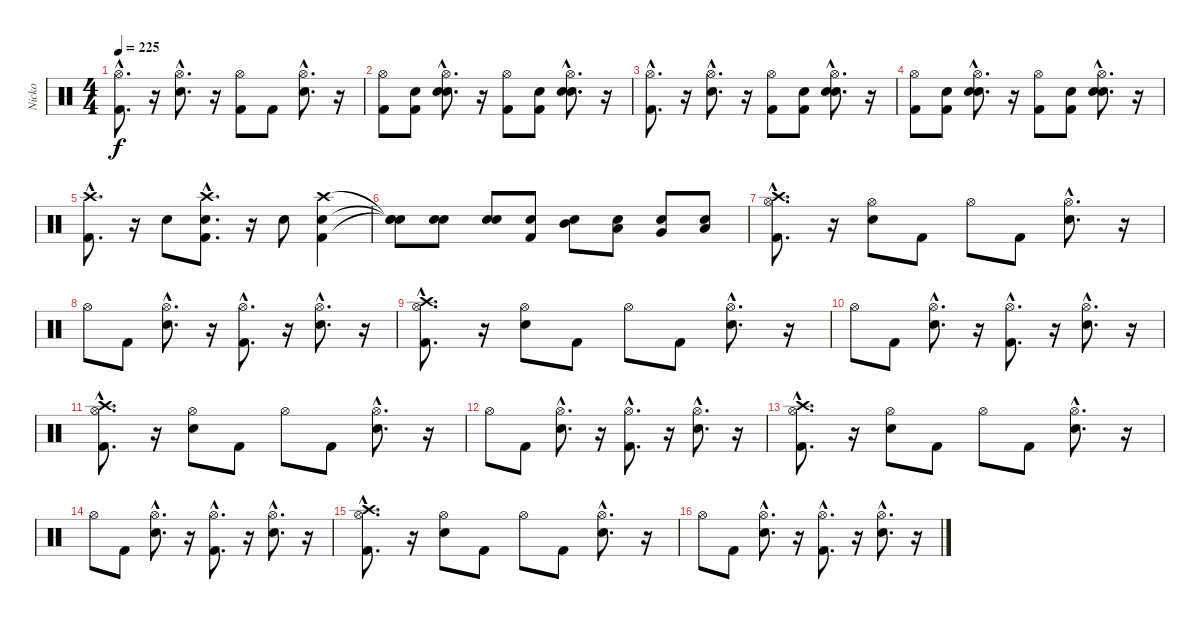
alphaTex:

\track ("Nicko" "Nicko") {instrument percussion}
\staff {score}
\articulation defaults
\ts (4 4)
\tempo 225
\clef neutral
\ks c
("Kick (hit) 2"{hac} "Hi-Hat (open)"{hac}).8{d dy f} r.16 ("Snare (hit) 2"{hac} "Hi-Hat (open)"{hac}).8{d} r.16 ("Kick (hit) 2" "Hi-Hat (open)").8 "Kick (hit) 2".8 ("Snare (hit) 2"{hac} "Hi-Hat (open)"{hac}).8{d} r.16 |
("Kick (hit) 2" "Hi-Hat (open)").8 ("Snare (hit)" "Kick (hit) 2").8 ("Snare (hit)"{hac} "Snare (hit) 2"{hac} "Hi-Hat (open)"{hac}).8{d} r.16 ("Kick (hit) 2" "Hi-Hat (open)").8 ("Snare (hit)" "Kick (hit) 2").8 ("Snare (hit)"{hac} "Snare (hit) 2"{hac} "Hi-Hat (open)"{hac}).8{d} r.16 |
("Kick (hit) 2"{hac} "Hi-Hat (open)"{hac}).8{d} r.16 ("Snare (hit) 2"{hac} "Hi-Hat (open)"{hac}).8{d} r.16 ("Kick (hit) 2" "Hi-Hat (open)").8 ("Snare (hit)" "Kick (hit) 2").8 ("Snare (hit)"{hac} "Snare (hit) 2"{hac} "Hi-Hat (open)"{hac}).8{d} r.16 |
("Kick (hit) 2" "Hi-Hat (open)").8 ("Snare (hit)" "Kick (hit) 2").8 ("Snare (hit)"{hac} "Snare (hit) 2"{hac} "Hi-Hat (open)"{hac}).8{d} r.16 ("Kick (hit) 2" "Hi-Hat (open)").8 ("Snare (hit)" "Kick (hit) 2").8 ("Snare (hit)"{hac} "Snare (hit) 2"{hac} "Hi-Hat (open)"{hac}).8{d} r.16 |
("Kick (hit) 2"{hac} "Crash high (hit)"{hac}).8{d} r.16 "Snare (hit) 2".8 ("Snare (hit)"{hac} "Kick (hit) 2"{hac} "Crash high (hit)"{hac}).8{d} r.16 "Snare (hit) 2".8 ("Snare (hit)" "Kick (hit) 2" "Crash high (hit)").4 |
("Snare (hit)"{t} "Snare (hit)"{t} "Snare (hit)"{t}).8 ("Snare (hit)" "Snare (hit) 2").8 ("Snare (hit)" "Snare (hit) 2").8 ("Snare (hit)" "Kick (hit) 2").8 ("Snare (hit)" "Mid Tom (hit)").8 ("Snare (hit)" "Low Tom (hit)").8 ("Snare (hit)" "Very Low Tom (hit)").8 ("Snare (hit)" "Low Floor Tom (hit)").8 |
("Kick (hit) 2"{hac} "Hi-Hat (open)"{hac} "Crash high (hit)"{hac}).8{d} r.16 ("Snare (hit) 2" "Hi-Hat (open)").8 "Kick (hit) 2".8 "Hi-Hat (open)".8 "Kick (hit) 2".8 ("Snare (hit) 2"{hac} "Hi-Hat (open)"{hac}).8{d} r.16 |
"Hi-Hat (open)".8 "Kick (hit) 2".8 ("Snare (hit) 2"{hac} "Hi-Hat (open)"{hac}).8{d} r.16 ("Kick (hit) 2"{hac} "Hi-Hat (open)"{hac}).8{d} r.16 ("Snare (hit) 2"{hac} "Hi-Hat (open)"{hac}).8{d} r.16 |
("Kick (hit) 2"{hac} "Hi-Hat (open)"{hac} "Crash high (hit)"{hac}).8{d} r.16 ("Snare (hit) 2" "Hi-Hat (open)").8 "Kick (hit) 2".8 "Hi-Hat (open)".8 "Kick (hit) 2".8 ("Snare (hit) 2"{hac} "Hi-Hat (open)"{hac}).8{d} r.16 |
"Hi-Hat (open)".8 "Kick (hit) 2".8 ("Snare (hit) 2"{hac} "Hi-Hat (open)"{hac}).8{d} r.16 ("Kick (hit) 2"{hac} "Hi-Hat (open)"{hac}).8{d} r.16 ("Snare (hit) 2"{hac} "Hi-Hat (open)"{hac}).8{d} r.16 |
("Kick (hit) 2"{hac} "Hi-Hat (open)"{hac} "Crash high (hit)"{hac}).8{d} r.16 ("Snare (hit) 2" "Hi-Hat (open)").8 "Kick (hit) 2".8 "Hi-Hat (open)".8 "Kick (hit) 2".8 ("Snare (hit) 2"{hac} "Hi-Hat (open)"{hac}).8{d} r.16 |
"Hi-Hat (open)".8 "Kick (hit) 2".8 ("Snare (hit) 2"{hac} "Hi-Hat (open)"{hac}).8{d} r.16 ("Kick (hit) 2"{hac} "Hi-Hat (open)"{hac}).8{d} r.16 ("Snare (hit) 2"{hac} "Hi-Hat (open)"{hac}).8{d} r.16 |
("Kick (hit) 2"{hac} "Hi-Hat (open)"{hac} "Crash high (hit)"{hac}).8{d} r.16 ("Snare (hit) 2" "Hi-Hat (open)").8 "Kick (hit) 2".8 "Hi-Hat (open)".8 "Kick (hit) 2".8 ("Snare (hit) 2"{hac} "Hi-Hat (open)"{hac}).8{d} r.16 |
"Hi-Hat (open)".8 "Kick (hit) 2".8 ("Snare (hit) 2"{hac} "Hi-Hat (open)"{hac}).8{d} r.16 ("Kick (hit) 2"{hac} "Hi-Hat (open)"{hac}).8{d} r.16 ("Snare (hit) 2"{hac} "Hi-Hat (open)"{hac}).8{d} r.16 |
("Kick (hit) 2"{hac} "Hi-Hat (open)"{hac} "Crash high (hit)"{hac}).8{d} r.16 ("Snare (hit) 2" "Hi-Hat (open)").8 "Kick (hit) 2".8 "Hi-Hat (open)".8 "Kick (hit) 2".8 ("Snare (hit) 2"{hac} "Hi-Hat (open)"{hac}).8{d} r.16 |
"Hi-Hat (open)".8 "Kick (hit) 2".8 ("Snare (hit) 2"{hac} "Hi-Hat (open)"{hac}).8{d} r.16 ("Kick (hit) 2"{hac} "Hi-Hat (open)"{hac}).8{d} r.16 ("Snare (hit) 2"{hac} "Hi-Hat (open)"{hac}).8{d} r.16
